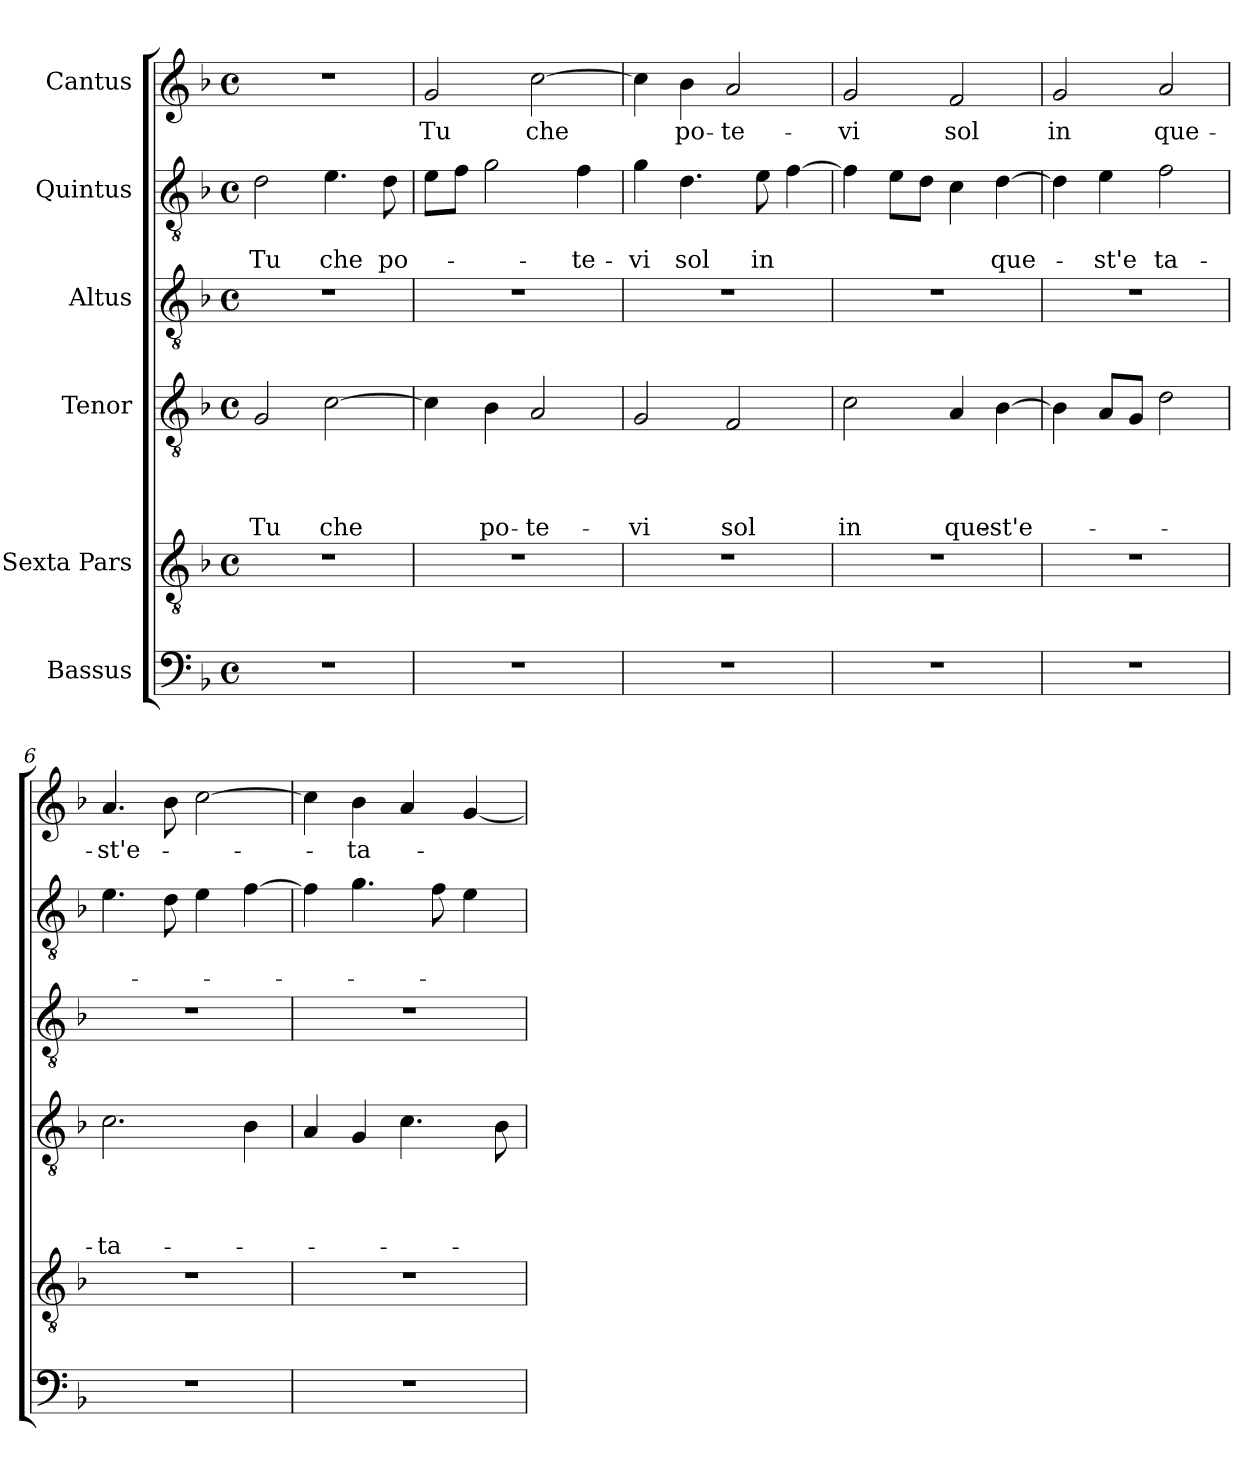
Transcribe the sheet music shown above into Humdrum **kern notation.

**kern	**kern	**kern	**text	**text	**text	**text	**kern	**kern	**text	**text	**kern	**text
*part6	*part5	*part4	*part4	*part4	*part4	*part4	*part3	*part2	*part2	*part2	*part1	*part1
*staff6	*staff5	*staff4	*staff4	*staff4	*staff4	*staff4	*staff3	*staff2	*staff2	*staff2	*staff1	*staff1
*I"Bassus	*I"Sexta Pars	*I"Tenor	*	*	*	*	*I"Altus	*I"Quintus	*	*	*I"Cantus	*
*clefF4	*clefGv2	*clefGv2	*	*	*	*	*clefGv2	*clefGv2	*	*	*clefG2	*
*k[b-]	*k[b-]	*k[b-]	*	*	*	*	*k[b-]	*k[b-]	*	*	*k[b-]	*
*F:	*F:	*F:	*	*	*	*	*F:	*F:	*	*	*F:	*
*M4/4	*M4/4	*M4/4	*	*	*	*	*M4/4	*M4/4	*	*	*M4/4	*
*met(c)	*met(c)	*met(c)	*	*	*	*	*met(c)	*met(c)	*	*	*met(c)	*
=1	=1	=1	=1	=1	=1	=1	=1	=1	=1	=1	=1	=1
1r	1r	2G/	.	.	.	Tu	1r	2d\	.	Tu	1r	.
.	.	[2c\	.	.	.	che	.	4.e\	.	che	.	.
.	.	.	.	.	.	.	.	8d\	.	po-	.	.
=2	=2	=2	=2	=2	=2	=2	=2	=2	=2	=2	=2	=2
1r	1r	4c\]	.	.	.	.	1r	8e\L	.	.	2g/	Tu
.	.	.	.	.	.	.	.	8f\J	.	.	.	.
.	.	4B-\	.	.	.	po-	.	2g\	.	.	.	.
.	.	2A/	.	.	.	-te-	.	.	.	.	[2cc\	che
.	.	.	.	.	.	.	.	4f\	.	-te-	.	.
=3	=3	=3	=3	=3	=3	=3	=3	=3	=3	=3	=3	=3
1r	1r	2G/	.	.	.	-vi	1r	4g\	.	-vi	4cc\]	.
.	.	.	.	.	.	.	.	4.d\	.	sol	4b-\	po-
.	.	2F/	.	.	.	sol	.	.	.	.	2a/	-te-
.	.	.	.	.	.	.	.	8e\	.	in	.	.
.	.	.	.	.	.	.	.	[4f\	.	.	.	.
=4	=4	=4	=4	=4	=4	=4	=4	=4	=4	=4	=4	=4
1r	1r	2c\	.	.	.	in	1r	4f\]	.	.	2g/	-vi
.	.	.	.	.	.	.	.	8e\L	.	.	.	.
.	.	.	.	.	.	.	.	8d\J	.	.	.	.
.	.	4A/	.	.	.	que-	.	4c\	.	.	2f/	sol
.	.	[4B-\	.	.	.	-st'e-	.	[4d\	.	que-	.	.
=5	=5	=5	=5	=5	=5	=5	=5	=5	=5	=5	=5	=5
1r	1r	4B-\]	.	.	.	.	1r	4d\]	.	.	2g/	in
.	.	8A/L	.	.	.	.	.	4e\	.	-st'e	.	.
.	.	8G/J	.	.	.	.	.	.	.	.	.	.
.	.	2d\	.	.	.	.	.	2f\	.	ta-	2a/	que-
!!LO:LB:g=z
=6	=6	=6	=6	=6	=6	=6	=6	=6	=6	=6	=6	=6
1r	1r	2.c\	.	.	.	-ta-	1r	4.e\	.	.	4.a/	-st'e-
.	.	.	.	.	.	.	.	8d\	.	.	8b-\	.
.	.	.	.	.	.	.	.	4e\	.	.	[2cc\	.
.	.	4B-\	.	.	.	.	.	[4f\	.	.	.	.
=7	=7	=7	=7	=7	=7	=7	=7	=7	=7	=7	=7	=7
1r	1r	4A/	.	.	.	.	1r	4f\]	.	.	4cc\]	.
.	.	4G/	.	.	.	.	.	4.g\	.	.	4b-\	-ta-
.	.	4.c\	.	.	.	.	.	.	.	.	4a/	.
.	.	.	.	.	.	.	.	8f\	.	.	.	.
.	.	.	.	.	.	.	.	4e\	.	.	[4g/	.
.	.	8B-\	.	.	.	.	.	.	.	.	.	.
=	=	=	=	=	=	=	=	=	=	=	=	=
*-	*-	*-	*-	*-	*-	*-	*-	*-	*-	*-	*-	*-
